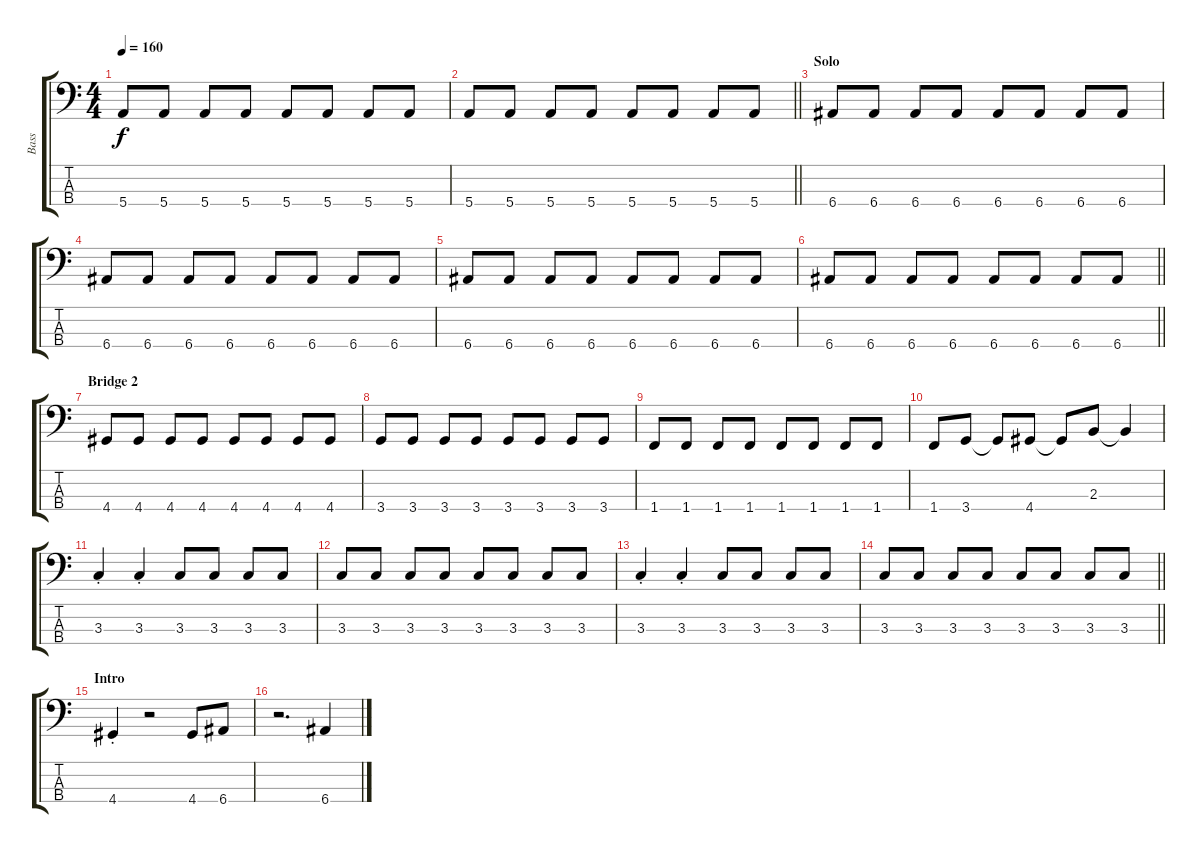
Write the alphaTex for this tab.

\track ("Bass" "Bass") {instrument electricbassfinger}
\staff {score tabs}
\tuning (G2 D2 A1 E1) {hide}
\ts (4 4)
\tempo 160
\clef f4
\ks c
5.4.8{dy f} 5.4.8 5.4.8 5.4.8 5.4.8 5.4.8 5.4.8 5.4.8 |
\barLineRight lightlight
5.4.8 5.4.8 5.4.8 5.4.8 5.4.8 5.4.8 5.4.8 5.4.8 |
\section ("" "Solo")
6.4.8 6.4.8 6.4.8 6.4.8 6.4.8 6.4.8 6.4.8 6.4.8 |
6.4.8 6.4.8 6.4.8 6.4.8 6.4.8 6.4.8 6.4.8 6.4.8 |
6.4.8 6.4.8 6.4.8 6.4.8 6.4.8 6.4.8 6.4.8 6.4.8 |
\barLineRight lightlight
6.4.8 6.4.8 6.4.8 6.4.8 6.4.8 6.4.8 6.4.8 6.4.8 |
\section ("" "Bridge 2")
4.4.8 4.4.8 4.4.8 4.4.8 4.4.8 4.4.8 4.4.8 4.4.8 |
3.4.8 3.4.8 3.4.8 3.4.8 3.4.8 3.4.8 3.4.8 3.4.8 |
1.4.8 1.4.8 1.4.8 1.4.8 1.4.8 1.4.8 1.4.8 1.4.8 |
1.4.8 3.4.8 3.4{t}.8 4.4.8 4.4{t}.8 2.3.8 2.3{t}.4 |
3.3{st}.4 3.3{st}.4 3.3.8 3.3.8 3.3.8 3.3.8 |
3.3.8 3.3.8 3.3.8 3.3.8 3.3.8 3.3.8 3.3.8 3.3.8 |
3.3{st}.4 3.3{st}.4 3.3.8 3.3.8 3.3.8 3.3.8 |
\barLineRight lightlight
3.3.8 3.3.8 3.3.8 3.3.8 3.3.8 3.3.8 3.3.8 3.3.8 |
\section ("" "Intro")
4.4{st}.4 r.2 4.4.8 6.4.8 |
r.2{d} 6.4.4
